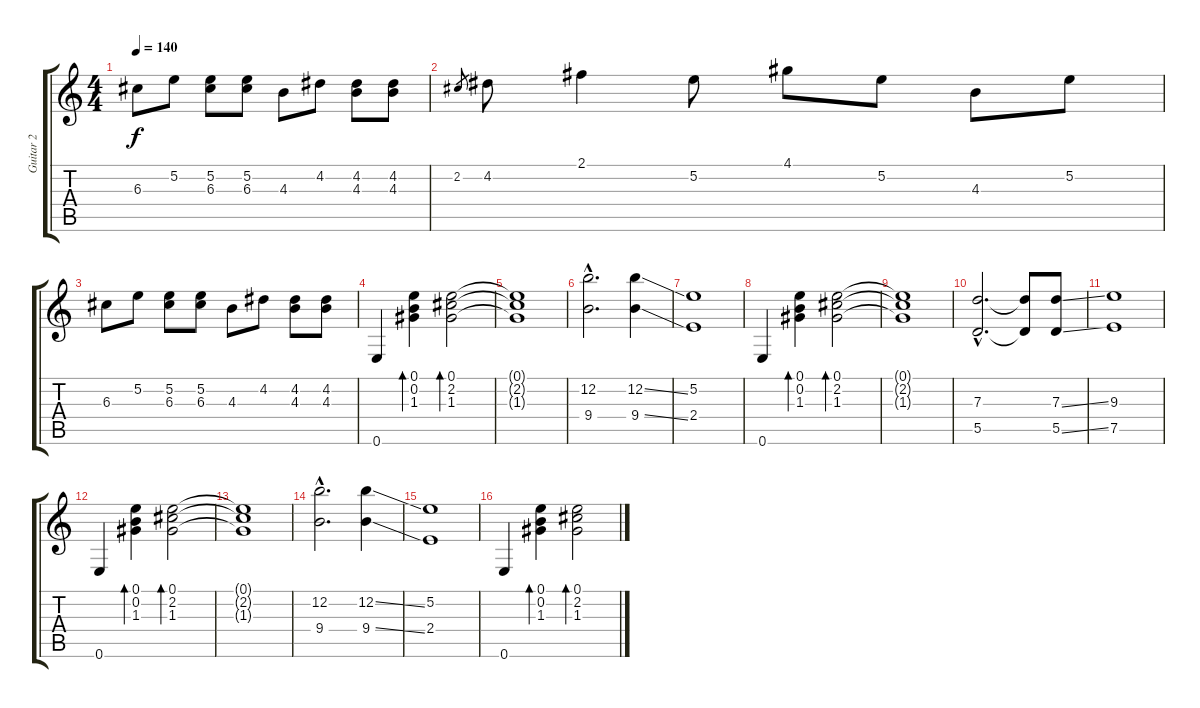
\track ("Guitar 2" "Guitar 2") {instrument electricguitarjazz}
\staff {score tabs}
\tuning (E4 B3 G3 D3 A2 E2) {hide}
\ts (4 4)
\tempo 140
\clef g2
\ks c
6.3.8{dy f} 5.2.8 (5.2 6.3).8 (5.2 6.3).8 4.3.8 4.2.8 (4.2 4.3).8 (4.2 4.3).8 |
2.2.8{gr} 4.2.8 2.1.4 5.2.8 4.1.8 5.2.8 4.3.8 5.2.8 |
6.3.8 5.2.8 (5.2 6.3).8 (5.2 6.3).8 4.3.8 4.2.8 (4.2 4.3).8 (4.2 4.3).8 |
0.6.4 (0.1 0.2 1.3).4{bd 240} (0.1 2.2 1.3).2{bd 240} |
(0.1{t} 2.2{t} 1.3{t}).1 |
(12.2{hac} 9.4{hac}).2{d} (12.2{ss} 9.4{ss}).4 |
(5.2 2.4).1 |
0.6.4 (0.1 0.2 1.3).4{bd 240} (0.1 2.2 1.3).2{bd 240} |
(0.1{t} 2.2{t} 1.3{t}).1 |
(7.3{hac} 5.5{hac}).2{d} (7.3{t} 5.5{t}).8 (7.3{ss} 5.5{ss}).8 |
(9.3 7.5).1 |
0.6.4 (0.1 0.2 1.3).4{bd 240} (0.1 2.2 1.3).2{bd 240} |
(0.1{t} 2.2{t} 1.3{t}).1 |
(12.2{hac} 9.4{hac}).2{d} (12.2{ss} 9.4{ss}).4 |
(5.2 2.4).1 |
0.6.4 (0.1 0.2 1.3).4{bd 240} (0.1 2.2 1.3).2{bd 240}
